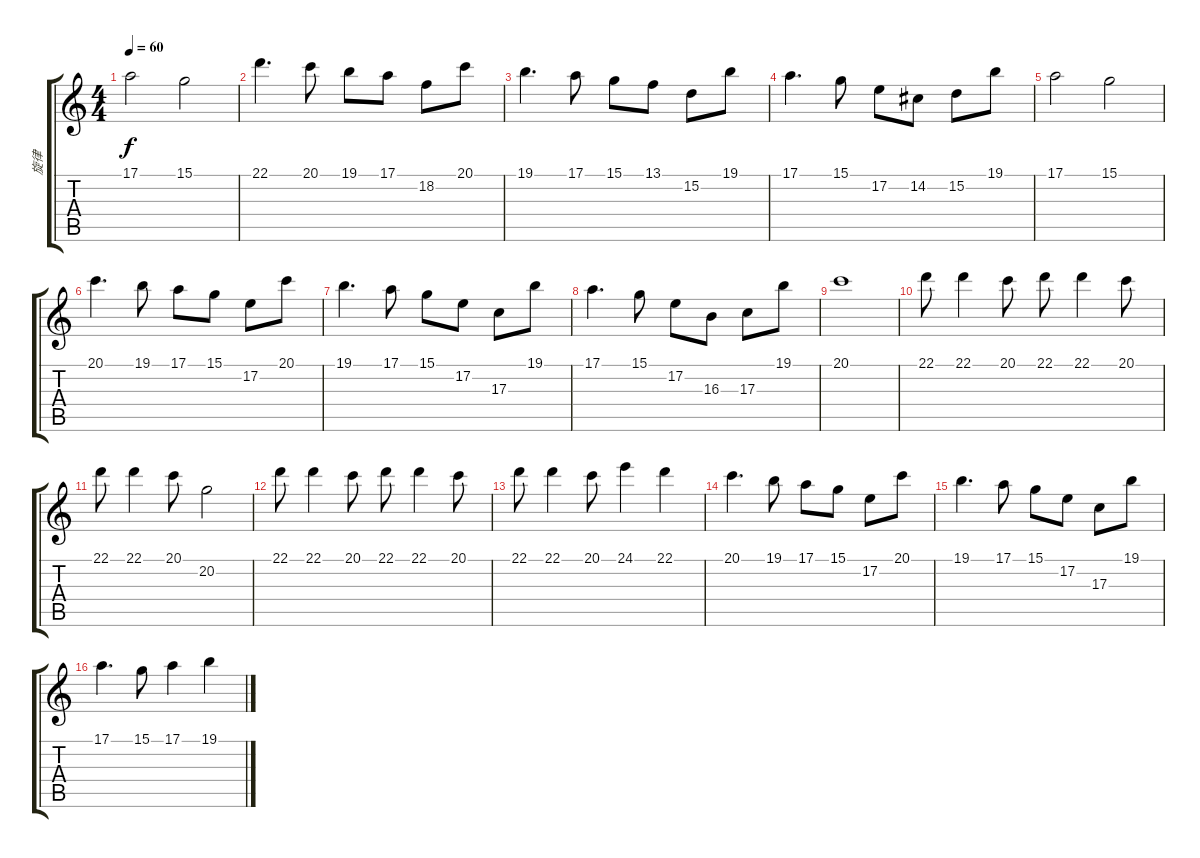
\track ("旋律" "旋律") {instrument fx6goblins}
\staff {score tabs}
\tuning (E4 B3 G3 D3 A2 E2) {hide}
\ts (4 4)
\tempo 60
\clef g2
\ks c
17.1.2{dy f} 15.1.2 |
22.1.4{d} 20.1.8 19.1.8 17.1.8 18.2.8 20.1.8 |
19.1.4{d} 17.1.8 15.1.8 13.1.8 15.2.8 19.1.8 |
17.1.4{d} 15.1.8 17.2.8 14.2.8 15.2.8 19.1.8 |
17.1.2 15.1.2 |
20.1.4{d} 19.1.8 17.1.8 15.1.8 17.2.8 20.1.8 |
19.1.4{d} 17.1.8 15.1.8 17.2.8 17.3.8 19.1.8 |
17.1.4{d} 15.1.8 17.2.8 16.3.8 17.3.8 19.1.8 |
20.1.1 |
22.1.8 22.1.4 20.1.8 22.1.8 22.1.4 20.1.8 |
22.1.8 22.1.4 20.1.8 20.2.2 |
22.1.8 22.1.4 20.1.8 22.1.8 22.1.4 20.1.8 |
22.1.8 22.1.4 20.1.8 24.1.4 22.1.4 |
20.1.4{d} 19.1.8 17.1.8 15.1.8 17.2.8 20.1.8 |
19.1.4{d} 17.1.8 15.1.8 17.2.8 17.3.8 19.1.8 |
17.1.4{d} 15.1.8 17.1.4 19.1.4
